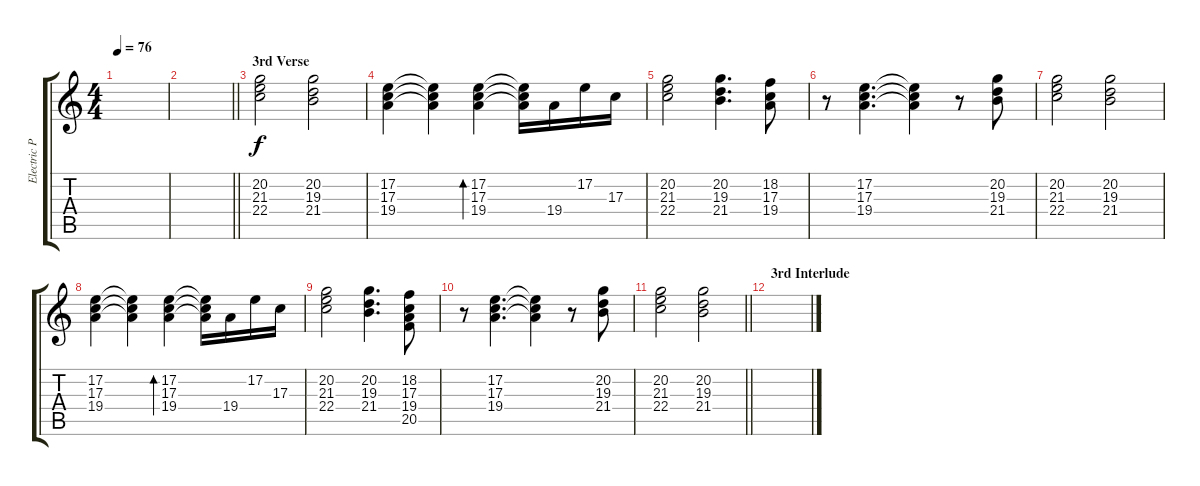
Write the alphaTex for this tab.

\track ("Electric Piano" "Electric P") {instrument electricpiano1}
\staff {score tabs}
\tuning (E4 B3 G3 D3 A2 E2) {hide}
\ts (4 4)
\tempo 76
\clef g2
\ks c
|
\barLineRight lightlight
|
\section ("" "3rd Verse")
(20.2 21.3 22.4).2{dy f} (20.2 19.3 21.4).2 |
(17.2 17.3 19.4).4 (17.2{t} 17.3{t} 19.4{t}).4 (17.2 17.3 19.4).4{bd 240} (17.2{t} 17.3{t} 19.4{t}).16 19.4.16 17.2.16 17.3.16 |
(20.2 21.3 22.4).2 (20.2 19.3 21.4).4{d} (18.2 17.3 19.4).8 |
r.8 (17.2 17.3 19.4).4{d} (17.2{t} 17.3{t} 19.4{t}).4 r.8 (20.2 19.3 21.4).8 |
(20.2 21.3 22.4).2 (20.2 19.3 21.4).2 |
(17.2 17.3 19.4).4 (17.2{t} 17.3{t} 19.4{t}).4 (17.2 17.3 19.4).4{bd 240} (17.2{t} 17.3{t} 19.4{t}).16 19.4.16 17.2.16 17.3.16 |
(20.2 21.3 22.4).2 (20.2 19.3 21.4).4{d} (18.2 17.3 19.4 20.5).8 |
r.8 (17.2 17.3 19.4).4{d} (17.2{t} 17.3{t} 19.4{t}).4 r.8 (20.2 19.3 21.4).8 |
\barLineRight lightlight
(20.2 21.3 22.4).2 (20.2 19.3 21.4).2 |
\section ("" "3rd Interlude")
